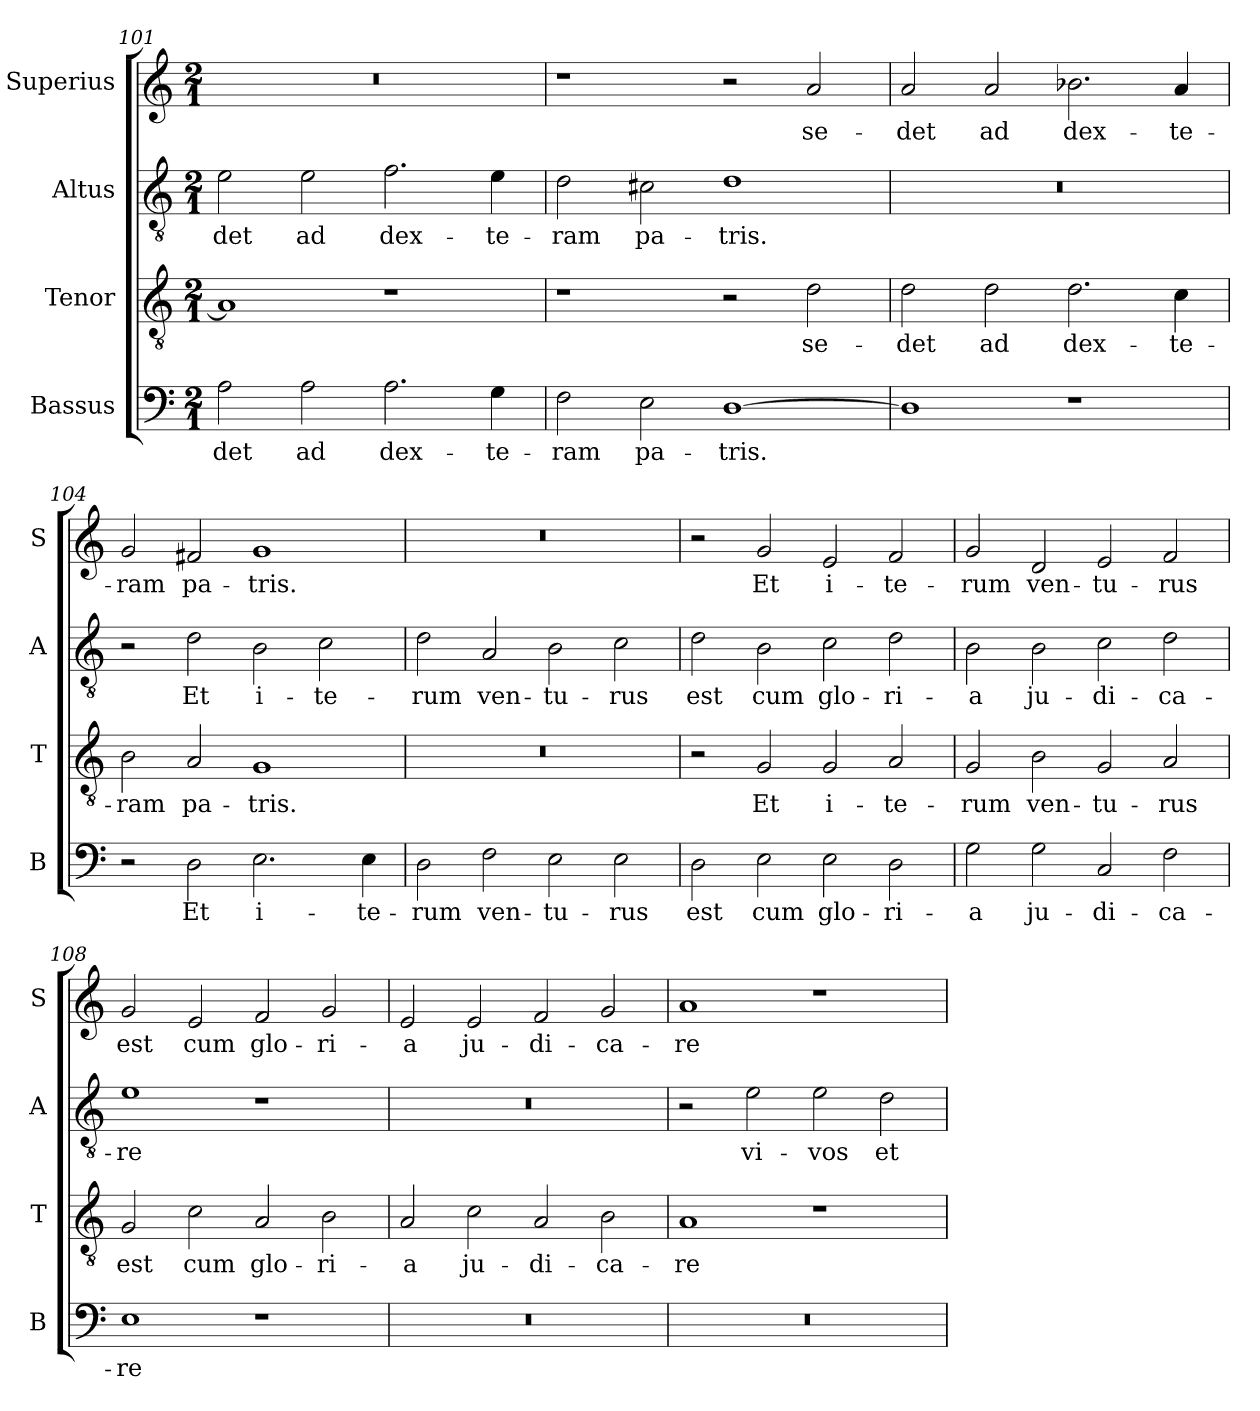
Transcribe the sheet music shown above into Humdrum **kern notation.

**kern	**text	**kern	**text	**kern	**text	**kern	**text
*part4	*part4	*part3	*part3	*part2	*part2	*part1	*part1
*staff4	*staff4	*staff3	*staff3	*staff2	*staff2	*staff1	*staff1
*I"Bassus	*	*I"Tenor	*	*I"Altus	*	*I"Superius	*
*I'B	*	*I'T	*	*I'A	*	*I'S	*
*clefF4	*	*clefGv2	*	*clefGv2	*	*clefG2	*
*k[]	*	*k[]	*	*k[]	*	*k[]	*
*M2/1	*	*M2/1	*	*M2/1	*	*M2/1	*
=101	=101	=101	=101	=101	=101	=101	=101
2A\	-det	1A]	.	2e\	-det	0r	.
2A\	ad	.	.	2e\	ad	.	.
2.A\	dex-	1r	.	2.f\	dex-	.	.
4G\	-te-	.	.	4e\	-te-	.	.
=102	=102	=102	=102	=102	=102	=102	=102
2F\	-ram	1r	.	2d\	-ram	1r	.
2E\	pa-	.	.	2c#X\	pa-	.	.
[1D	-tris.	2r	.	1d	-tris.	2r	.
.	.	2d\	se-	.	.	2a/	se-
=103	=103	=103	=103	=103	=103	=103	=103
1D]	.	2d\	-det	0r	.	2a/	-det
.	.	2d\	ad	.	.	2a/	ad
1r	.	2.d\	dex-	.	.	2.b-X\	dex-
.	.	4c\	-te-	.	.	4a/	-te-
=104	=104	=104	=104	=104	=104	=104	=104
2r	.	2B\	-ram	2r	.	2g/	-ram
2D\	Et	2A/	pa-	2d\	Et	2f#X/	pa-
2.E\	i-	1G	-tris.	2B\	i-	1g	-tris.
.	.	.	.	2c\	-te-	.	.
4E\	-te-	.	.	.	.	.	.
=105	=105	=105	=105	=105	=105	=105	=105
2D\	-rum	0r	.	2d\	-rum	0r	.
2F\	ven-	.	.	2A/	ven-	.	.
2E\	-tu-	.	.	2B\	-tu-	.	.
2E\	-rus	.	.	2c\	-rus	.	.
=106	=106	=106	=106	=106	=106	=106	=106
2D\	est	2r	.	2d\	est	2r	.
2E\	cum	2G/	Et	2B\	cum	2g/	Et
2E\	glo-	2G/	i-	2c\	glo-	2e/	i-
2D\	-ri-	2A/	-te-	2d\	-ri-	2f/	-te-
=107	=107	=107	=107	=107	=107	=107	=107
2G\	-a	2G/	-rum	2B\	-a	2g/	-rum
2G\	ju-	2B\	ven-	2B\	ju-	2d/	ven-
2C/	-di-	2G/	-tu-	2c\	-di-	2e/	-tu-
2F\	-ca-	2A/	-rus	2d\	-ca-	2f/	-rus
=108	=108	=108	=108	=108	=108	=108	=108
1E	-re	2G/	est	1e	-re	2g/	est
.	.	2c\	cum	.	.	2e/	cum
1r	.	2A/	glo-	1r	.	2f/	glo-
.	.	2B\	-ri-	.	.	2g/	-ri-
=109	=109	=109	=109	=109	=109	=109	=109
0r	.	2A/	-a	0r	.	2e/	-a
.	.	2c\	ju-	.	.	2e/	ju-
.	.	2A/	-di-	.	.	2f/	-di-
.	.	2B\	-ca-	.	.	2g/	-ca-
=110	=110	=110	=110	=110	=110	=110	=110
0r	.	1A	-re	2r	.	1a	-re
.	.	.	.	2e\	vi-	.	.
.	.	1r	.	2e\	-vos	1r	.
.	.	.	.	2d\	et	.	.
=	=	=	=	=	=	=	=
*-	*-	*-	*-	*-	*-	*-	*-
